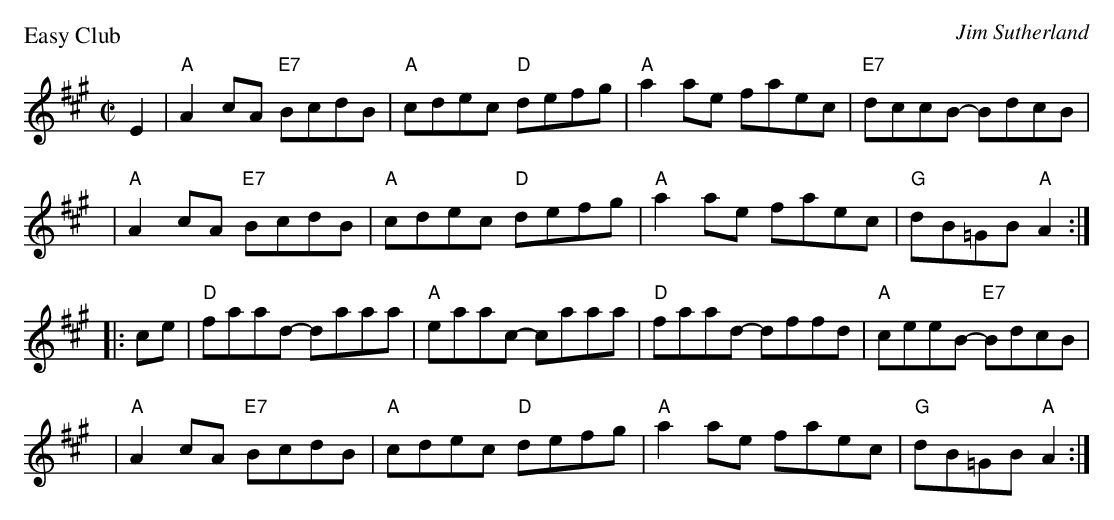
X:1
P: Easy Club
C:Jim Sutherland
M: C|
L:1/8
K:A
 E2 \
| "A"A2cA "E7"BcdB \
| "A"cdec "D"defg \
| "A"a2ae faec \
| "E7"dccB- BdcB |
y3 \
| "A"A2cA "E7"BcdB \
| "A"cdec "D"defg \
| "A"a2ae faec \
| "G"dB=GB "A"A2 :|
|: ce \
| "D"faad- daaa \
| "A"eaac- caaa \
| "D"faad- dffd \
| "A"ceeB- "E7"BdcB |
y4 \
| "A"A2cA "E7"BcdB \
| "A"cdec "D"defg \
| "A"a2ae faec \
| "G"dB=GB "A"A2 :|
